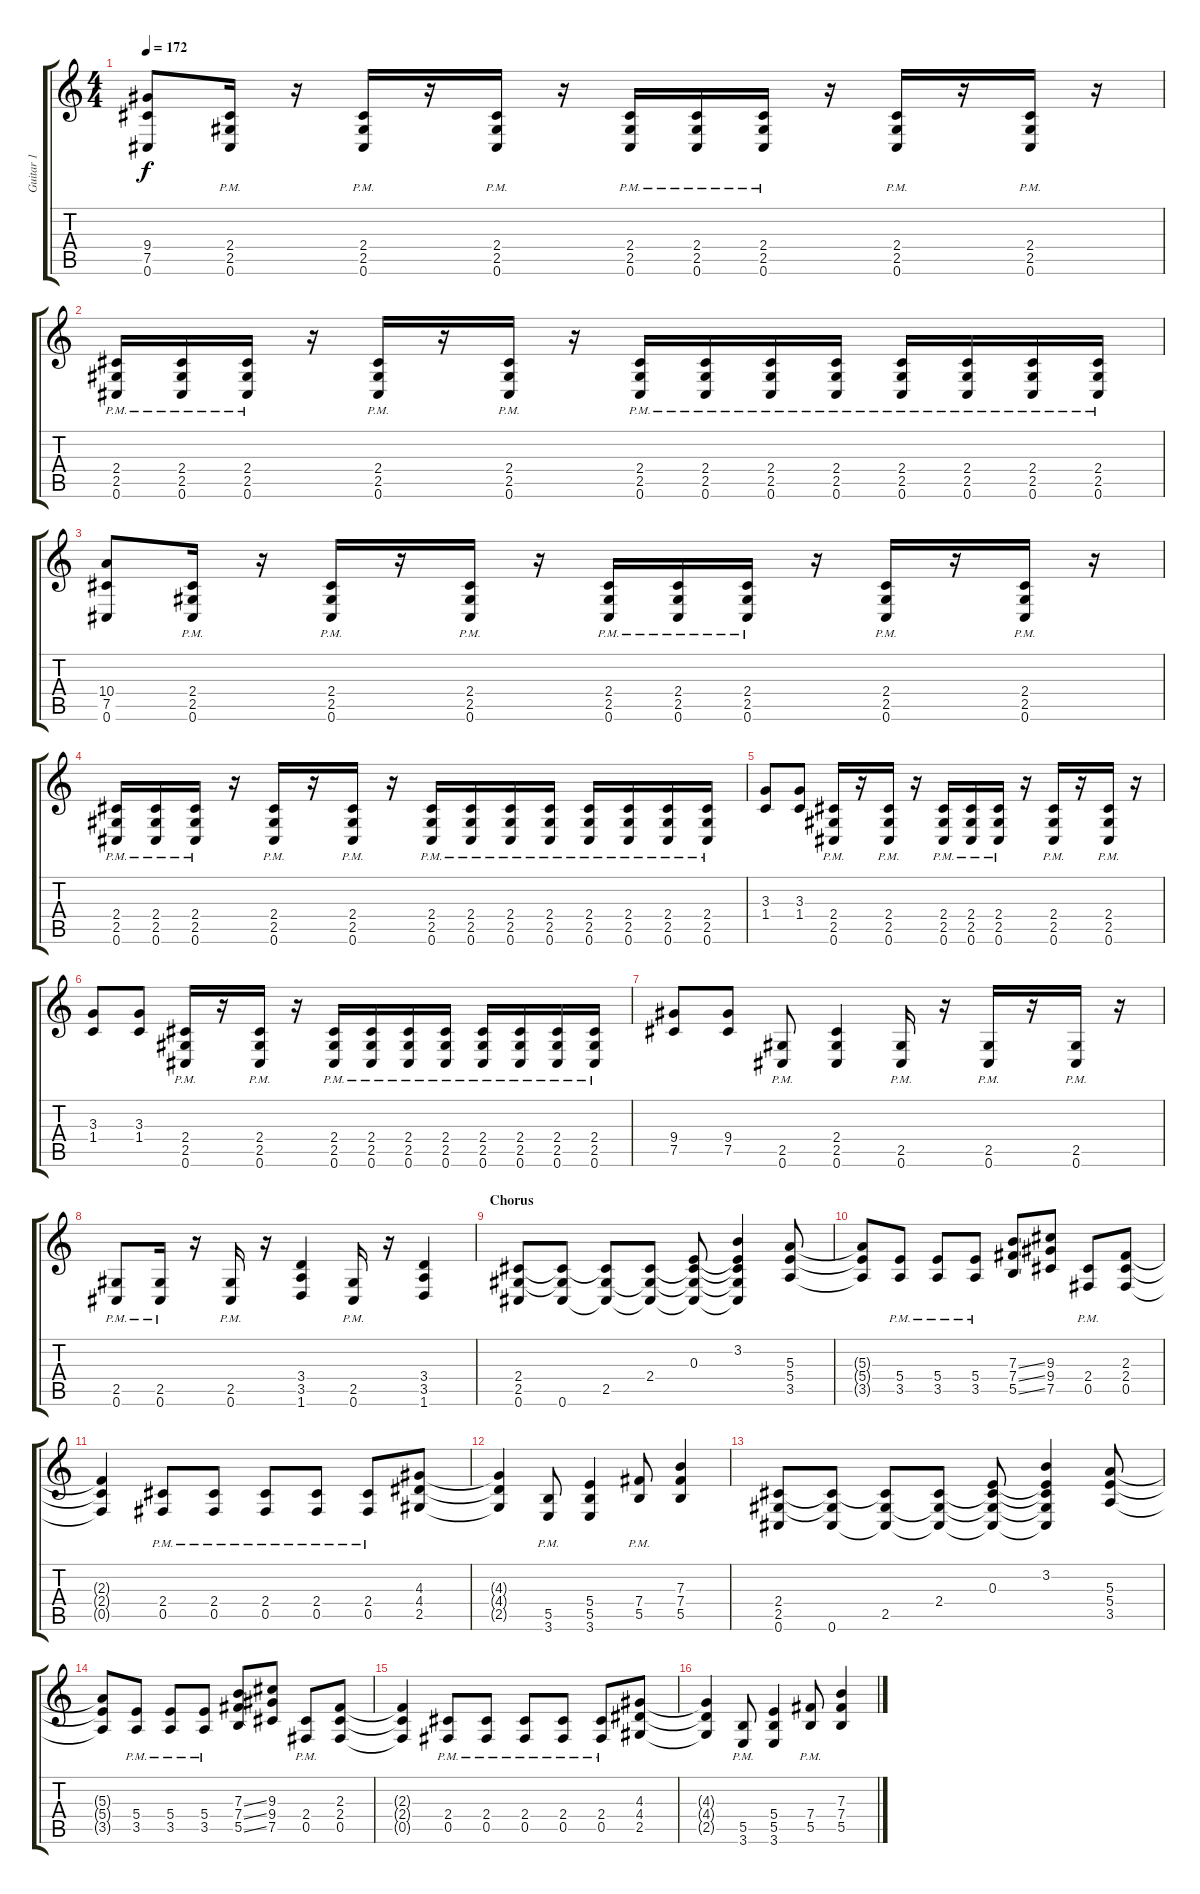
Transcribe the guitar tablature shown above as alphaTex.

\track ("Guitar 1" "Guitar 1") {instrument distortionguitar}
\staff {score tabs}
\tuning (Db4 Ab3 E3 B2 Gb2 Db2) {hide}
\ts (4 4)
\tempo 172
\clef g2
\ks c
(9.4 7.5 0.6).8{dy f} (2.4{pm} 2.5{pm} 0.6{pm}).16 r.16 (2.4{pm} 2.5{pm} 0.6{pm}).16 r.16 (2.4{pm} 2.5{pm} 0.6{pm}).16 r.16 (2.4{pm} 2.5{pm} 0.6{pm}).16 (2.4{pm} 2.5{pm} 0.6{pm}).16 (2.4{pm} 2.5{pm} 0.6{pm}).16 r.16 (2.4{pm} 2.5{pm} 0.6{pm}).16 r.16 (2.4{pm} 2.5{pm} 0.6{pm}).16 r.16 |
(2.4{pm} 2.5{pm} 0.6{pm}).16 (2.4{pm} 2.5{pm} 0.6{pm}).16 (2.4{pm} 2.5{pm} 0.6{pm}).16 r.16 (2.4{pm} 2.5{pm} 0.6{pm}).16 r.16 (2.4{pm} 2.5{pm} 0.6{pm}).16 r.16 (2.4{pm} 2.5{pm} 0.6{pm}).16 (2.4{pm} 2.5{pm} 0.6{pm}).16 (2.4{pm} 2.5{pm} 0.6{pm}).16 (2.4{pm} 2.5{pm} 0.6{pm}).16 (2.4{pm} 2.5{pm} 0.6{pm}).16 (2.4{pm} 2.5{pm} 0.6{pm}).16 (2.4{pm} 2.5{pm} 0.6{pm}).16 (2.4{pm} 2.5{pm} 0.6{pm}).16 |
(10.4 7.5 0.6).8 (2.4{pm} 2.5{pm} 0.6{pm}).16 r.16 (2.4{pm} 2.5{pm} 0.6{pm}).16 r.16 (2.4{pm} 2.5{pm} 0.6{pm}).16 r.16 (2.4{pm} 2.5{pm} 0.6{pm}).16 (2.4{pm} 2.5{pm} 0.6{pm}).16 (2.4{pm} 2.5{pm} 0.6{pm}).16 r.16 (2.4{pm} 2.5{pm} 0.6{pm}).16 r.16 (2.4{pm} 2.5{pm} 0.6{pm}).16 r.16 |
(2.4{pm} 2.5{pm} 0.6{pm}).16 (2.4{pm} 2.5{pm} 0.6{pm}).16 (2.4{pm} 2.5{pm} 0.6{pm}).16 r.16 (2.4{pm} 2.5{pm} 0.6{pm}).16 r.16 (2.4{pm} 2.5{pm} 0.6{pm}).16 r.16 (2.4{pm} 2.5{pm} 0.6{pm}).16 (2.4{pm} 2.5{pm} 0.6{pm}).16 (2.4{pm} 2.5{pm} 0.6{pm}).16 (2.4{pm} 2.5{pm} 0.6{pm}).16 (2.4{pm} 2.5{pm} 0.6{pm}).16 (2.4{pm} 2.5{pm} 0.6{pm}).16 (2.4{pm} 2.5{pm} 0.6{pm}).16 (2.4{pm} 2.5{pm} 0.6{pm}).16 |
(3.3 1.4).8 (3.3 1.4).8 (2.4{pm} 2.5{pm} 0.6{pm}).16 r.16 (2.4{pm} 2.5{pm} 0.6{pm}).16 r.16 (2.4{pm} 2.5{pm} 0.6{pm}).16 (2.4{pm} 2.5{pm} 0.6{pm}).16 (2.4{pm} 2.5{pm} 0.6{pm}).16 r.16 (2.4{pm} 2.5{pm} 0.6{pm}).16 r.16 (2.4{pm} 2.5{pm} 0.6{pm}).16 r.16 |
(3.3 1.4).8 (3.3 1.4).8 (2.4{pm} 2.5{pm} 0.6{pm}).16 r.16 (2.4{pm} 2.5{pm} 0.6{pm}).16 r.16 (2.4{pm} 2.5{pm} 0.6{pm}).16 (2.4{pm} 2.5{pm} 0.6{pm}).16 (2.4{pm} 2.5{pm} 0.6{pm}).16 (2.4{pm} 2.5{pm} 0.6{pm}).16 (2.4{pm} 2.5{pm} 0.6{pm}).16 (2.4{pm} 2.5{pm} 0.6{pm}).16 (2.4{pm} 2.5{pm} 0.6{pm}).16 (2.4{pm} 2.5{pm} 0.6{pm}).16 |
(9.4 7.5).8 (9.4 7.5).8 (2.5{pm} 0.6{pm}).8 (2.4 2.5 0.6).4 (2.5{pm} 0.6{pm}).16 r.16 (2.5{pm} 0.6{pm}).16 r.16 (2.5{pm} 0.6{pm}).16 r.16 |
(2.5{pm} 0.6{pm}).8 (2.5{pm} 0.6{pm}).16 r.16 (2.5{pm} 0.6{pm}).16 r.16 (3.4 3.5 1.6).4 (2.5{pm} 0.6{pm}).16 r.16 (3.4 3.5 1.6).4 |
\section ("" "Chorus")
(2.4 2.5 0.6).8 (2.4{t} 2.5{t} 0.6).8 (2.4{t} 2.5 0.6{t}).8 (2.4 2.5{t} 0.6{t}).8 (0.3 2.4{t} 2.5{t} 0.6{t}).8 (3.2 0.3{t} 2.4{t} 2.5{t} 0.6{t}).4 (5.3 5.4 3.5).8 |
(5.3{t} 5.4{t} 3.5{t}).8 (5.4{pm} 3.5{pm}).8 (5.4{pm} 3.5{pm}).8 (5.4{pm} 3.5{pm}).8 (7.3{ss} 7.4{ss} 5.5{ss}).8 (9.3 9.4 7.5).8 (2.4{pm} 0.5{pm}).8 (2.3 2.4 0.5).8 |
(2.3{t} 2.4{t} 0.5{t}).4 (2.4{pm} 0.5{pm}).8 (2.4{pm} 0.5{pm}).8 (2.4{pm} 0.5{pm}).8 (2.4{pm} 0.5{pm}).8 (2.4{pm} 0.5{pm}).8 (4.3 4.4 2.5).8 |
(4.3{t} 4.4{t} 2.5{t}).4 (5.5{pm} 3.6{pm}).8 (5.4 5.5 3.6).4 (7.4{pm} 5.5{pm}).8 (7.3 7.4 5.5).4 |
(2.4 2.5 0.6).8 (2.4{t} 2.5{t} 0.6).8 (2.4{t} 2.5 0.6{t}).8 (2.4 2.5{t} 0.6{t}).8 (0.3 2.4{t} 2.5{t} 0.6{t}).8 (3.2 0.3{t} 2.4{t} 2.5{t} 0.6{t}).4 (5.3 5.4 3.5).8 |
(5.3{t} 5.4{t} 3.5{t}).8 (5.4{pm} 3.5{pm}).8 (5.4{pm} 3.5{pm}).8 (5.4{pm} 3.5{pm}).8 (7.3{ss} 7.4{ss} 5.5{ss}).8 (9.3 9.4 7.5).8 (2.4{pm} 0.5{pm}).8 (2.3 2.4 0.5).8 |
(2.3{t} 2.4{t} 0.5{t}).4 (2.4{pm} 0.5{pm}).8 (2.4{pm} 0.5{pm}).8 (2.4{pm} 0.5{pm}).8 (2.4{pm} 0.5{pm}).8 (2.4{pm} 0.5{pm}).8 (4.3 4.4 2.5).8 |
(4.3{t} 4.4{t} 2.5{t}).4 (5.5{pm} 3.6{pm}).8 (5.4 5.5 3.6).4 (7.4{pm} 5.5{pm}).8 (7.3 7.4 5.5).4
